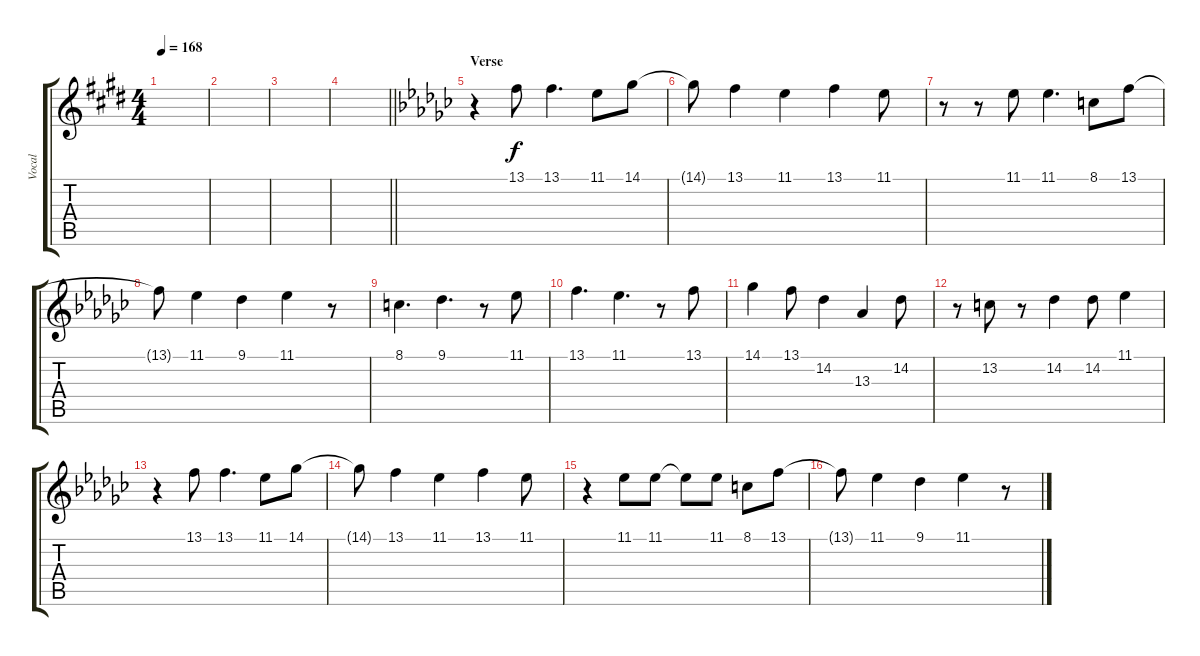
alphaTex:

\track ("Vocal" "Vocal") {mute instrument altosax}
\staff {score tabs}
\tuning (E4 B3 G3 D3 A2 E2) {hide}
\ts (4 4)
\tempo 168
\clef g2
\ks e
|
|
|
\barLineRight lightlight
|
\section ("" "Verse")
\ks gb
r.4 13.1.8 13.1.4{d} 11.1.8 14.1.8 |
14.1{t}.8 13.1.4 11.1.4 13.1.4 11.1.8 |
r.8 r.8 11.1.8 11.1.4{d} 8.1.8 13.1.8 |
13.1{t}.8 11.1.4 9.1.4 11.1.4 r.8 |
8.1.4{d} 9.1.4{d} r.8 11.1.8 |
13.1.4{d} 11.1.4{d} r.8 13.1.8 |
14.1.4 13.1.8 14.2.4 13.3.4 14.2.8 |
r.8 13.2.8 r.8 14.2.4 14.2.8 11.1.4 |
r.4 13.1.8 13.1.4{d} 11.1.8 14.1.8 |
14.1{t}.8 13.1.4 11.1.4 13.1.4 11.1.8 |
r.4 11.1.8 11.1.8 11.1{t}.8 11.1.8 8.1.8 13.1.8 |
13.1{t}.8 11.1.4 9.1.4 11.1.4 r.8
